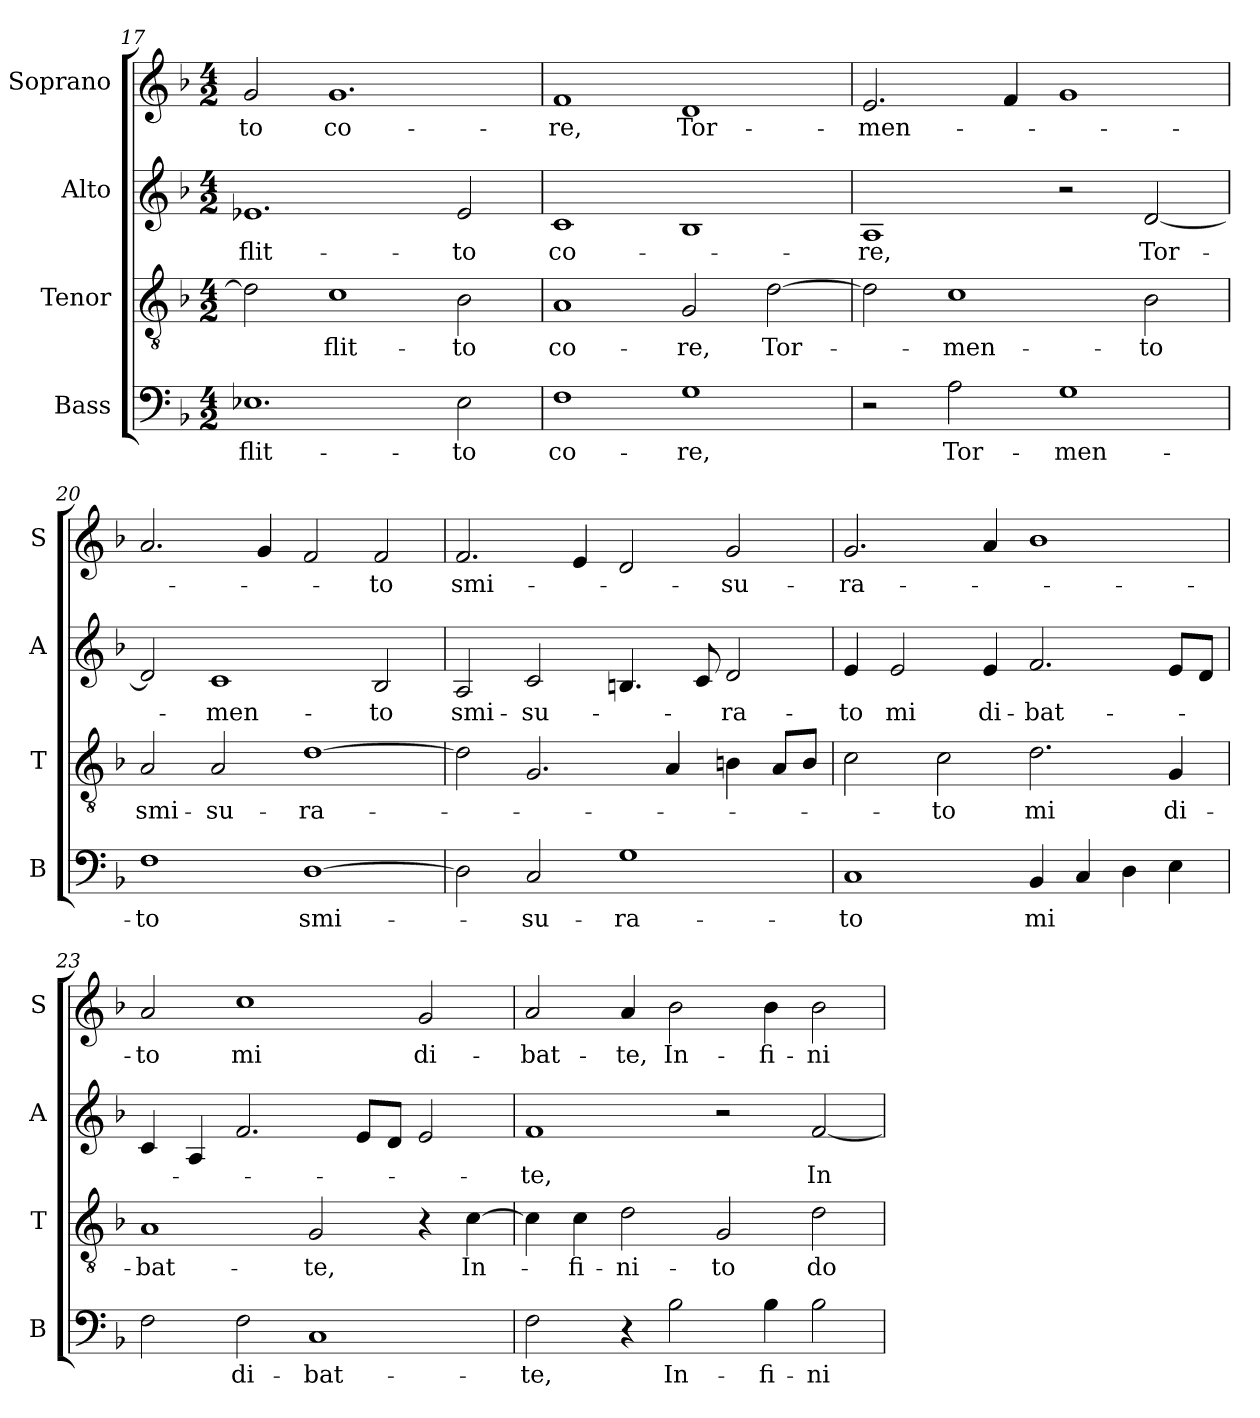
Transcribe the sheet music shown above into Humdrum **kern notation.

**kern	**text	**kern	**text	**kern	**text	**kern	**text
*part4	*part4	*part3	*part3	*part2	*part2	*part1	*part1
*staff4	*staff4	*staff3	*staff3	*staff2	*staff2	*staff1	*staff1
*I"Bass	*	*I"Tenor	*	*I"Alto	*	*I"Soprano	*
*I'B	*	*I'T	*	*I'A	*	*I'S	*
*clefF4	*	*clefGv2	*	*clefG2	*	*clefG2	*
*k[b-]	*	*k[b-]	*	*k[b-]	*	*k[b-]	*
*F:	*	*F:	*	*F:	*	*F:	*
*M4/2	*	*M4/2	*	*M4/2	*	*M4/2	*
=17	=17	=17	=17	=17	=17	=17	=17
!	!LO:LY:b	!	!	!	!LO:LY:b	!	!LO:LY:b
1.E-X	-flit-	2d\]	.	1.e-X	-flit-	2g/	-to
!	!	!	!LO:LY:b	!	!	!	!LO:LY:b
.	.	1c	-flit-	.	.	1.g	co-
!	!LO:LY:b	!	!LO:LY:b	!	!LO:LY:b	!	!
2E-\	-to	2B-\	-to	2e-/	-to	.	.
=18	=18	=18	=18	=18	=18	=18	=18
!	!LO:LY:b	!	!LO:LY:b	!	!LO:LY:b	!	!LO:LY:b
1F	co-	1A	co-	1c	co-	1f	-re,
!	!LO:LY:b	!	!LO:LY:b	!	!	!	!LO:LY:b
1G	-re,	2G/	-re,	1B-	.	1d	Tor-
!	!	!	!LO:LY:b	!	!	!	!
.	.	[2d\	Tor-	.	.	.	.
=19	=19	=19	=19	=19	=19	=19	=19
!	!	!	!	!	!LO:LY:b	!	!LO:LY:b
2r	.	2d\]	.	1A	-re,	2.e/	-men-
!	!LO:LY:b	!	!LO:LY:b	!	!	!	!
2A\	Tor-	1c	-men-	.	.	.	.
.	.	.	.	.	.	4f/	.
!	!LO:LY:b	!	!	!	!	!	!
1G	-men-	.	.	2r	.	1g	.
!	!	!	!LO:LY:b	!	!LO:LY:b	!	!
.	.	2B-\	-to	[2d/	Tor-	.	.
!!LO:LB:g=z
=20	=20	=20	=20	=20	=20	=20	=20
!	!LO:LY:b	!	!LO:LY:b	!	!	!	!
1F	-to	2A/	smi-	2d/]	.	2.a/	.
!	!	!	!LO:LY:b	!	!LO:LY:b	!	!
.	.	2A/	-su-	1c	-men-	.	.
.	.	.	.	.	.	4g/	.
!	!LO:LY:b	!	!LO:LY:b	!	!	!	!
[1D	smi-	[1d	-ra-	.	.	2f/	.
!	!	!	!	!	!LO:LY:b	!	!LO:LY:b
.	.	.	.	2B-/	-to	2f/	-to
=21	=21	=21	=21	=21	=21	=21	=21
!	!	!	!	!	!LO:LY:b	!	!LO:LY:b
2D\]	.	2d\]	.	2A/	smi-	2.f/	smi-
!	!LO:LY:b	!	!	!	!LO:LY:b	!	!
2C/	-su-	2.G/	.	2c/	-su-	.	.
.	.	.	.	.	.	4e/	.
!	!LO:LY:b	!	!	!	!	!	!
1G	-ra-	.	.	4.Bn/	.	2d/	.
.	.	4A/	.	.	.	.	.
.	.	.	.	8c/	.	.	.
!	!	!	!	!	!LO:LY:b	!	!LO:LY:b
.	.	4Bn\	.	2d/	-ra-	2g/	-su-
.	.	8A/L	.	.	.	.	.
.	.	8B/J	.	.	.	.	.
=22	=22	=22	=22	=22	=22	=22	=22
!	!LO:LY:b	!	!	!	!LO:LY:b	!	!LO:LY:b
1C	-to	2c\	.	4e/	-to	2.g/	-ra-
!	!	!	!	!	!LO:LY:b	!	!
.	.	.	.	2e/	mi	.	.
!	!	!	!LO:LY:b	!	!	!	!
.	.	2c\	-to	.	.	.	.
!	!	!	!	!	!LO:LY:b	!	!
.	.	.	.	4e/	di-	4a/	.
!	!LO:LY:b	!	!LO:LY:b	!	!LO:LY:b	!	!
4BB-/	mi	2.d\	mi	2.f/	-bat-	1b-	.
4C/	.	.	.	.	.	.	.
4D\	.	.	.	.	.	.	.
!	!	!	!LO:LY:b	!	!	!	!
4E\	.	4G/	di-	8e/L	.	.	.
.	.	.	.	8d/J	.	.	.
!!LO:PB:g=z
=23	=23	=23	=23	=23	=23	=23	=23
!	!	!	!LO:LY:b	!	!	!	!LO:LY:b
2F\	.	1A	-bat-	4c/	.	2a/	-to
.	.	.	.	4A/	.	.	.
!	!LO:LY:b	!	!	!	!	!	!LO:LY:b
2F\	di-	.	.	2.f/	.	1cc	mi
!	!LO:LY:b	!	!LO:LY:b	!	!	!	!
1C	-bat-	2G/	-te,	.	.	.	.
.	.	.	.	8e/L	.	.	.
.	.	.	.	8d/J	.	.	.
!	!	!	!	!	!	!	!LO:LY:b
.	.	4r	.	2e/	.	2g/	di-
!	!	!	!LO:LY:b	!	!	!	!
.	.	[4c\	In-	.	.	.	.
=24	=24	=24	=24	=24	=24	=24	=24
!	!LO:LY:b	!	!	!	!LO:LY:b	!	!LO:LY:b
2F\	-te,	4c\]	.	1f	-te,	2a/	-bat-
!	!	!	!LO:LY:b	!	!	!	!
.	.	4c\	-fi-	.	.	.	.
!	!	!	!LO:LY:b	!	!	!	!LO:LY:b
4r	.	2d\	-ni-	.	.	4a/	-te,
!	!LO:LY:b	!	!	!	!	!	!LO:LY:b
2B-\	In-	.	.	.	.	2b-\	In-
!	!	!	!LO:LY:b	!	!	!	!
.	.	2G/	-to	2r	.	.	.
!	!LO:LY:b	!	!	!	!	!	!LO:LY:b
4B-\	-fi-	.	.	.	.	4b-\	-fi-
!	!LO:LY:b	!	!LO:LY:b	!	!LO:LY:b	!	!LO:LY:b
2B-\	-ni-	2d\	do-	[2f/	In-	2b-\	-ni-
=	=	=	=	=	=	=	=
*-	*-	*-	*-	*-	*-	*-	*-
